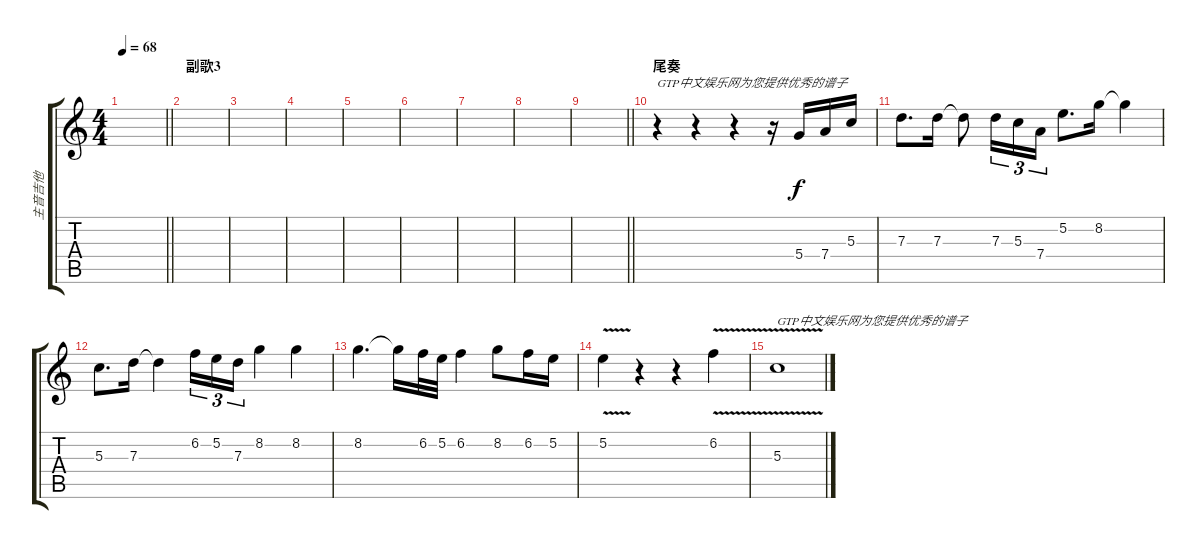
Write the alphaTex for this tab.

\track ("主音吉他" "主音吉他") {instrument acousticguitarsteel}
\staff {score tabs}
\tuning (E4 B3 G3 D3 A2 E2) {hide}
\ts (4 4)
\tempo 68
\clef g2
\barLineRight lightlight
\ks c
|
\section ("" "副歌3")
|
|
|
|
|
|
|
\barLineRight lightlight
|
\section ("" "尾奏")
r.4{txt "GTP中文娱乐网为您提供优秀的谱子" instrument overdrivenguitar} r.4 r.4 r.16 5.4.16 7.4.16 5.3.16 |
7.3.8{d} 7.3.16 7.3{t}.8 7.3.16{tu (3 2)} 5.3.16{tu (3 2)} 7.4.16{tu (3 2)} 5.2.8{d} 8.2.16 8.2{t}.4 |
5.3.8{d} 7.3.16 7.3{t}.4 6.2.16{tu (3 2)} 5.2.16{tu (3 2)} 7.3.16{tu (3 2)} 8.2.4 8.2.4 |
8.2.4{d} 8.2{t}.16 6.2.32 5.2.32 6.2.4 8.2.8 6.2.16 5.2.16 |
5.2{v}.4 r.4 r.4 6.2{v}.4 |
5.3{v}.1{txt "GTP中文娱乐网为您提供优秀的谱子"}
